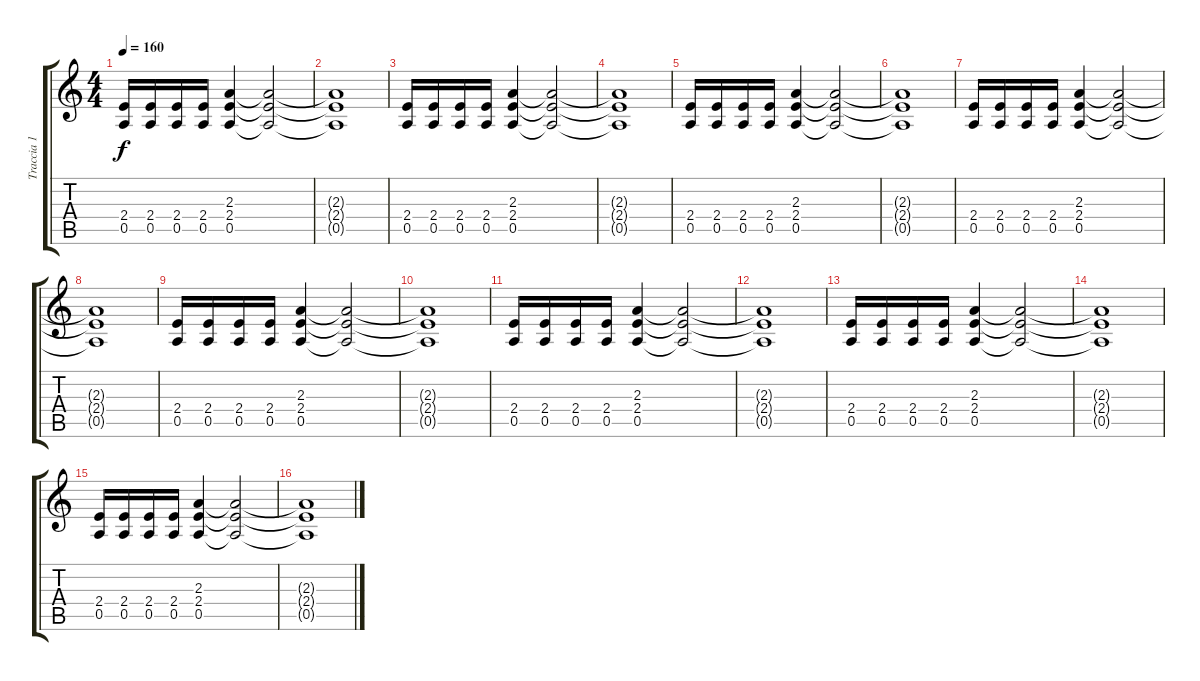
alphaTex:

\track ("Traccia 1" "Traccia 1") {instrument distortionguitar}
\staff {score tabs}
\tuning (E4 B3 G3 D3 A2 E2) {hide}
\ts (4 4)
\tempo 160
\clef g2
\ks c
(2.4 0.5).16{dy f instrument distortionguitar} (2.4 0.5).16 (2.4 0.5).16 (2.4 0.5).16 (2.3 2.4 0.5).4 (2.3{t} 2.4{t} 0.5{t}).2 |
(2.3{t} 2.4{t} 0.5{t}).1 |
(2.4 0.5).16 (2.4 0.5).16 (2.4 0.5).16 (2.4 0.5).16 (2.3 2.4 0.5).4 (2.3{t} 2.4{t} 0.5{t}).2 |
(2.3{t} 2.4{t} 0.5{t}).1 |
(2.4 0.5).16 (2.4 0.5).16 (2.4 0.5).16 (2.4 0.5).16 (2.3 2.4 0.5).4 (2.3{t} 2.4{t} 0.5{t}).2 |
(2.3{t} 2.4{t} 0.5{t}).1 |
(2.4 0.5).16 (2.4 0.5).16 (2.4 0.5).16 (2.4 0.5).16 (2.3 2.4 0.5).4 (2.3{t} 2.4{t} 0.5{t}).2 |
(2.3{t} 2.4{t} 0.5{t}).1 |
(2.4 0.5).16 (2.4 0.5).16 (2.4 0.5).16 (2.4 0.5).16 (2.3 2.4 0.5).4 (2.3{t} 2.4{t} 0.5{t}).2 |
(2.3{t} 2.4{t} 0.5{t}).1 |
(2.4 0.5).16 (2.4 0.5).16 (2.4 0.5).16 (2.4 0.5).16 (2.3 2.4 0.5).4 (2.3{t} 2.4{t} 0.5{t}).2 |
(2.3{t} 2.4{t} 0.5{t}).1 |
(2.4 0.5).16 (2.4 0.5).16 (2.4 0.5).16 (2.4 0.5).16 (2.3 2.4 0.5).4 (2.3{t} 2.4{t} 0.5{t}).2 |
(2.3{t} 2.4{t} 0.5{t}).1 |
(2.4 0.5).16 (2.4 0.5).16 (2.4 0.5).16 (2.4 0.5).16 (2.3 2.4 0.5).4 (2.3{t} 2.4{t} 0.5{t}).2 |
(2.3{t} 2.4{t} 0.5{t}).1
